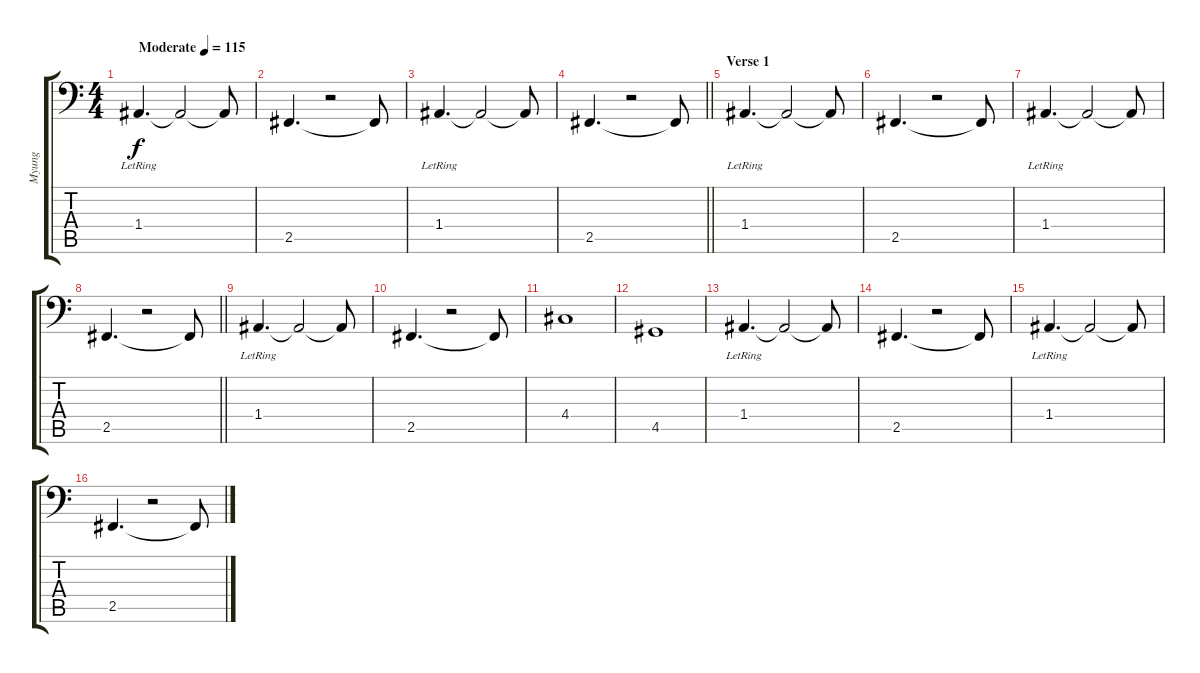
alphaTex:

\track ("Myung" "Myung") {instrument electricbassfinger}
\staff {score tabs}
\tuning (C3 G2 D2 A1 E1 B0) {hide}
\ts (4 4)
\tempo (115 "Moderate")
\clef f4
\ks c
1.4{lr}.4{d dy f instrument electricbassfinger} 1.4{t}.2 1.4{t}.8 |
2.5.4{d} r.2 2.5{t}.8 |
1.4{lr}.4{d} 1.4{t}.2 1.4{t}.8 |
\barLineRight lightlight
2.5.4{d} r.2 2.5{t}.8 |
\section ("" "Verse 1")
1.4{lr}.4{d} 1.4{t}.2 1.4{t}.8 |
2.5.4{d} r.2 2.5{t}.8 |
1.4{lr}.4{d} 1.4{t}.2 1.4{t}.8 |
\barLineRight lightlight
2.5.4{d} r.2 2.5{t}.8 |
1.4{lr}.4{d} 1.4{t}.2 1.4{t}.8 |
2.5.4{d} r.2 2.5{t}.8 |
4.4.1 |
4.5.1 |
1.4{lr}.4{d} 1.4{t}.2 1.4{t}.8 |
2.5.4{d} r.2 2.5{t}.8 |
1.4{lr}.4{d} 1.4{t}.2 1.4{t}.8 |
2.5.4{d} r.2 2.5{t}.8
